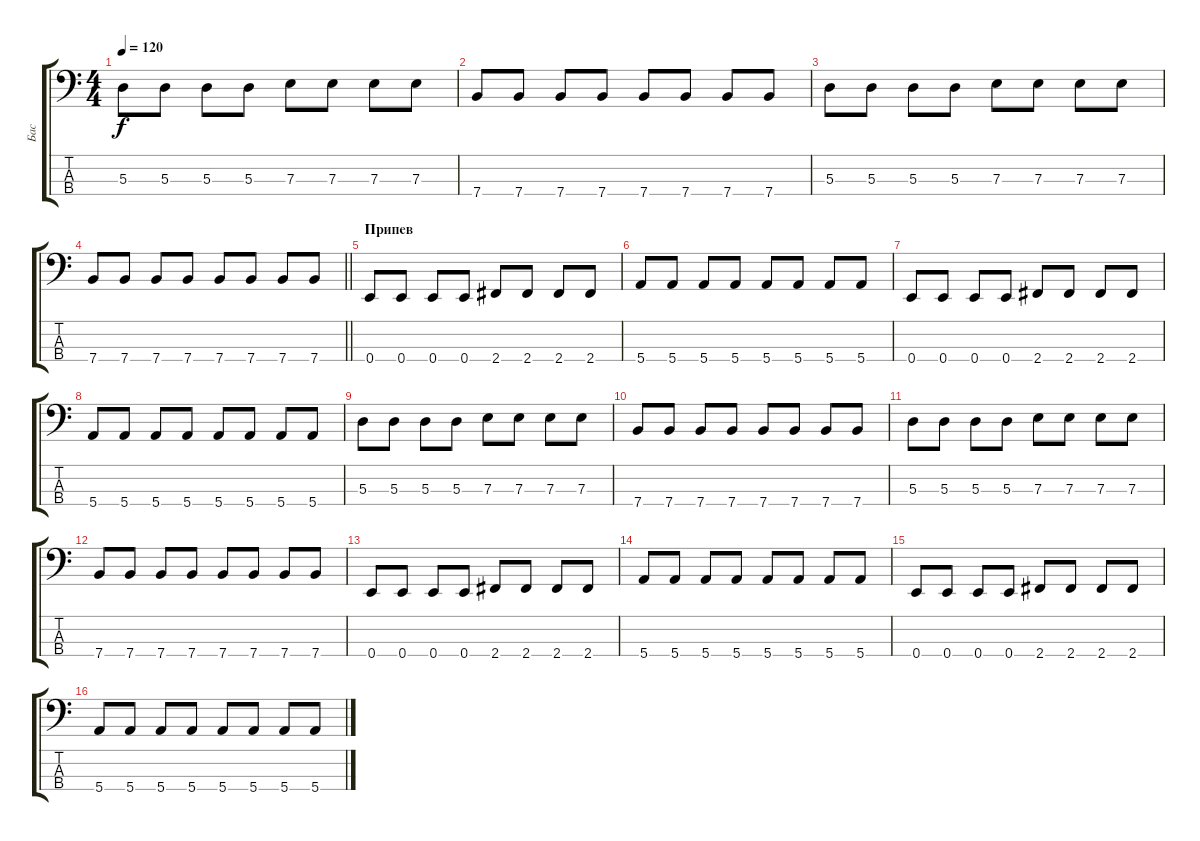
\track ("Бас" "Бас") {instrument electricbassfinger}
\staff {score tabs}
\tuning (G2 D2 A1 E1) {hide}
\ts (4 4)
\tempo 120
\clef f4
\ks c
5.3.8{dy f} 5.3.8 5.3.8 5.3.8 7.3.8 7.3.8 7.3.8 7.3.8 |
7.4.8 7.4.8 7.4.8 7.4.8 7.4.8 7.4.8 7.4.8 7.4.8 |
5.3.8 5.3.8 5.3.8 5.3.8 7.3.8 7.3.8 7.3.8 7.3.8 |
\barLineRight lightlight
7.4.8 7.4.8 7.4.8 7.4.8 7.4.8 7.4.8 7.4.8 7.4.8 |
\section ("" "Припев")
0.4.8 0.4.8 0.4.8 0.4.8 2.4.8 2.4.8 2.4.8 2.4.8 |
5.4.8 5.4.8 5.4.8 5.4.8 5.4.8 5.4.8 5.4.8 5.4.8 |
0.4.8 0.4.8 0.4.8 0.4.8 2.4.8 2.4.8 2.4.8 2.4.8 |
5.4.8 5.4.8 5.4.8 5.4.8 5.4.8 5.4.8 5.4.8 5.4.8 |
5.3.8 5.3.8 5.3.8 5.3.8 7.3.8 7.3.8 7.3.8 7.3.8 |
7.4.8 7.4.8 7.4.8 7.4.8 7.4.8 7.4.8 7.4.8 7.4.8 |
5.3.8 5.3.8 5.3.8 5.3.8 7.3.8 7.3.8 7.3.8 7.3.8 |
7.4.8 7.4.8 7.4.8 7.4.8 7.4.8 7.4.8 7.4.8 7.4.8 |
0.4.8 0.4.8 0.4.8 0.4.8 2.4.8 2.4.8 2.4.8 2.4.8 |
5.4.8 5.4.8 5.4.8 5.4.8 5.4.8 5.4.8 5.4.8 5.4.8 |
0.4.8 0.4.8 0.4.8 0.4.8 2.4.8 2.4.8 2.4.8 2.4.8 |
5.4.8 5.4.8 5.4.8 5.4.8 5.4.8 5.4.8 5.4.8 5.4.8
